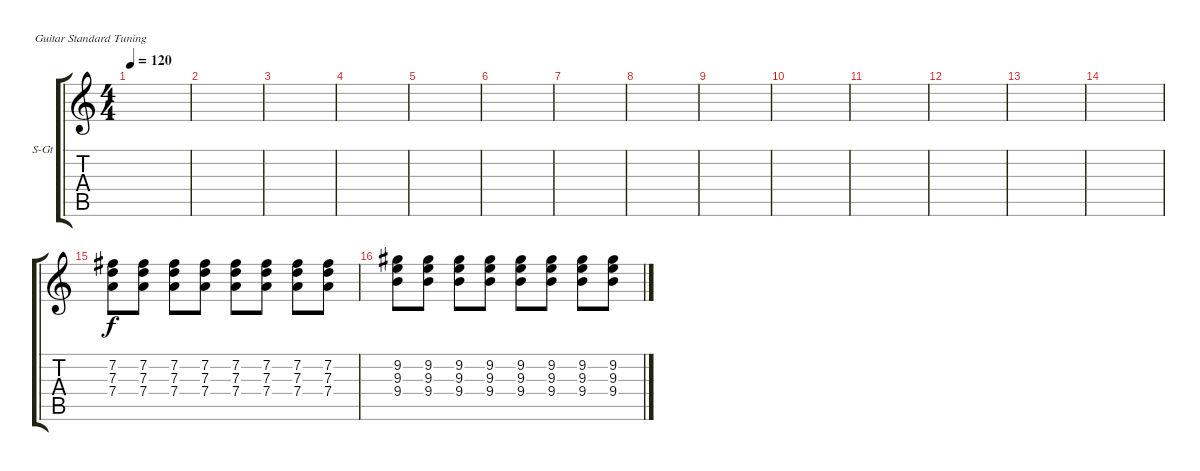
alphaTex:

\defaultSystemsLayout 4
\bracketExtendMode groupsimilarinstruments
\firstSystemTrackNameOrientation horizontal
\otherSystemsTrackNameOrientation horizontal
\track ("Steel Guitar" "S-Gt") {instrument acousticguitarsteel}
\staff {score tabs}
\tuning (E4 B3 G3 D3 A2 E2)
\ts (4 4)
\tempo 120
\clef g2
\scale
0.333333
\ks c
|
\scale
0.333333 |
\scale
0.333333 |
\scale
0.333333 |
\scale
0.333333 |
\scale
0.333333 |
\scale
0.333333 |
\scale
0.333333 |
\scale
0.333333 |
\scale
0.333333 |
\scale
0.333333 |
\scale
0.333333 |
\scale
0.333333 |
\scale
0.333333 |
\scale
0.333333 (7.2 7.3 7.4).8 (7.2 7.3 7.4).8 (7.4 7.3 7.2).8 (7.4 7.3 7.2).8 (7.4 7.2 7.3).8 (7.2 7.3 7.4).8 (7.4 7.3 7.2).8 (7.4 7.3 7.2).8 |
\scale
0.333333 (9.4 9.2 9.3).8 (9.2 9.3 9.4).8 (9.4 9.3 9.2).8 (9.4 9.3 9.2).8 (9.4 9.2 9.3).8 (9.2 9.3 9.4).8 (9.4 9.3 9.2).8 (9.4 9.3 9.2).8
